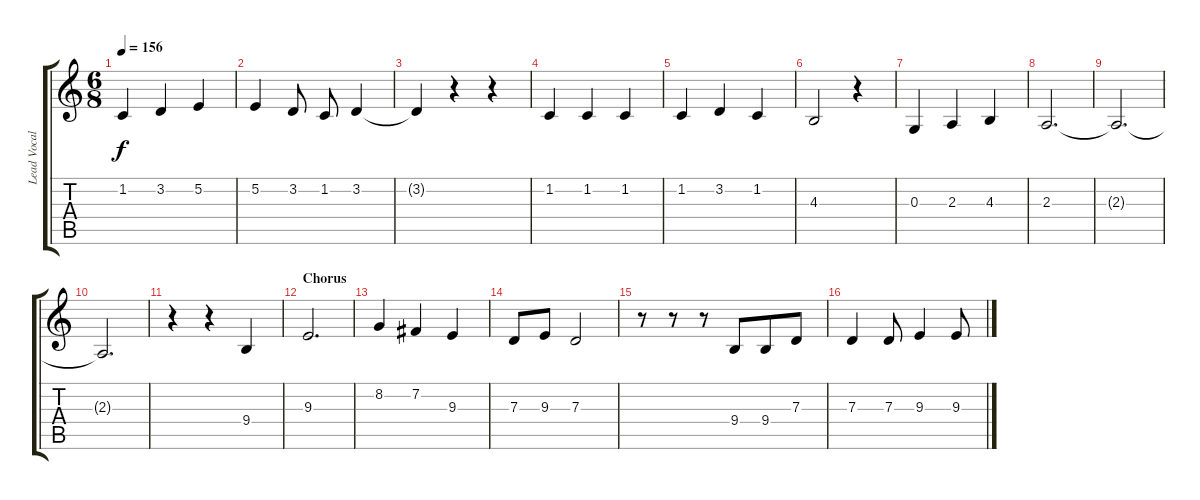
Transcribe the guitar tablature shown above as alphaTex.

\track ("Lead Vocals" "Lead Vocal") {instrument tenorsax}
\staff {score tabs}
\tuning (E4 B3 G3 D3 A2 E2) {hide}
\ts (6 8)
\tempo 156
\clef g2
\ks c
1.2.4{dy f} 3.2.4 5.2.4 |
5.2.4 3.2.8 1.2.8 3.2.4 |
3.2{t}.4 r.4 r.4 |
1.2.4 1.2.4 1.2.4 |
1.2.4 3.2.4 1.2.4 |
4.3.2 r.4 |
0.3.4 2.3.4 4.3.4 |
2.3.2{d} |
2.3{t}.2{d} |
2.3{t}.2{d} |
r.4 r.4 9.4.4 |
\section ("" "Chorus")
9.3.2{d} |
8.2.4 7.2.4 9.3.4 |
7.3.8 9.3.8 7.3.2 |
r.8 r.8 r.8 9.4.8 9.4.8 7.3.8 |
7.3.4 7.3.8 9.3.4 9.3.8
